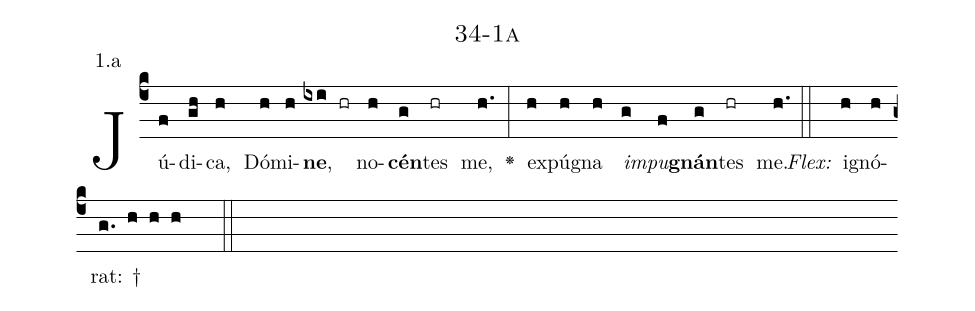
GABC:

name: 34-1a;
annotation: 1.a;
%%
(c4)Jú(f)di(gh)ca,(h) Dó(h)mi(h)<b>ne</b>,(ixi hr) no(h)<b>cén</b>(g)tes(hr) me,(h.) <v>\greheightstar</v>(:) ex(h)pú(h)gna(h) <i>im</i>(g)<i>pu</i>(f)<b>gnán</b>(g)tes(hr) me.(h.) (::)
<i>Flex:</i>()  i(h)gnó(h)rat: †(g. h h h  ::)

%E(h) u(h) o(g) u(f) a(g) e.(h.) (::)
